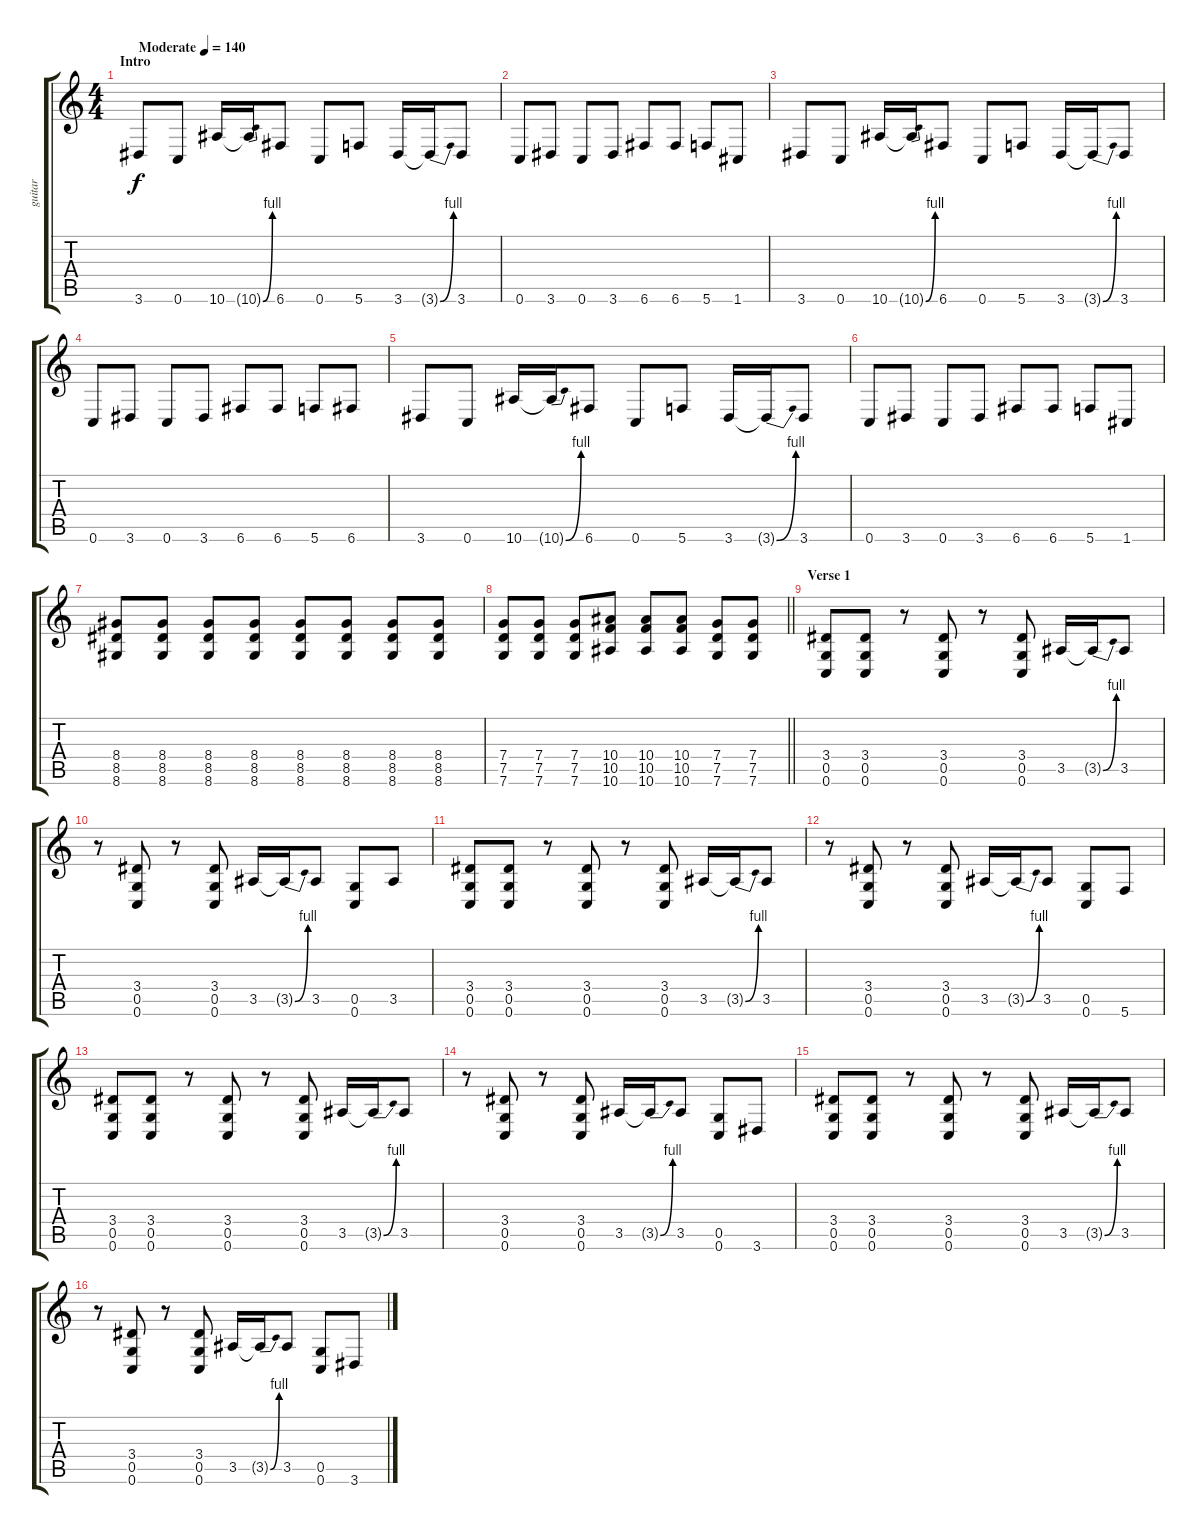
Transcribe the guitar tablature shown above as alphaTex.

\track ("guitar" "guitar") {instrument distortionguitar}
\staff {score tabs}
\tuning (D4 A3 F3 C3 G2 C2) {hide}
\ts (4 4)
\section ("" "Intro")
\tempo (140 "Moderate")
\clef g2
\ks c
3.6.8{dy f instrument distortionguitar} 0.6.8 10.6.16 10.6{be (bend 0 0 60 4) t}.16 6.6.8 0.6.8 5.6.8 3.6.16 3.6{be (bend 0 0 60 4) t}.16 3.6.8 |
0.6.8 3.6.8 0.6.8 3.6.8 6.6.8 6.6.8 5.6.8 1.6.8 |
3.6.8 0.6.8 10.6.16 10.6{be (bend 0 0 60 4) t}.16 6.6.8 0.6.8 5.6.8 3.6.16 3.6{be (bend 0 0 60 4) t}.16 3.6.8 |
0.6.8 3.6.8 0.6.8 3.6.8 6.6.8 6.6.8 5.6.8 6.6.8 |
3.6.8 0.6.8 10.6.16 10.6{be (bend 0 0 60 4) t}.16 6.6.8 0.6.8 5.6.8 3.6.16 3.6{be (bend 0 0 60 4) t}.16 3.6.8 |
0.6.8 3.6.8 0.6.8 3.6.8 6.6.8 6.6.8 5.6.8 1.6.8 |
(8.4 8.5 8.6).8 (8.4 8.5 8.6).8 (8.4 8.5 8.6).8 (8.4 8.5 8.6).8 (8.4 8.5 8.6).8 (8.4 8.5 8.6).8 (8.4 8.5 8.6).8 (8.4 8.5 8.6).8 |
\barLineRight lightlight
(7.4 7.5 7.6).8 (7.4 7.5 7.6).8 (7.4 7.5 7.6).8 (10.4 10.5 10.6).8 (10.4 10.5 10.6).8 (10.4 10.5 10.6).8 (7.4 7.5 7.6).8 (7.4 7.5 7.6).8 |
\section ("" "Verse 1")
(3.4 0.5 0.6).8 (3.4 0.5 0.6).8 r.8 (3.4 0.5 0.6).8 r.8 (3.4 0.5 0.6).8 3.5.16 3.5{be (bend 0 0 60 4) t}.16 3.5.8 |
r.8 (3.4 0.5 0.6).8 r.8 (3.4 0.5 0.6).8 3.5.16 3.5{be (bend 0 0 60 4) t}.16 3.5.8 (0.5 0.6).8 3.5.8 |
(3.4 0.5 0.6).8 (3.4 0.5 0.6).8 r.8 (3.4 0.5 0.6).8 r.8 (3.4 0.5 0.6).8 3.5.16 3.5{be (bend 0 0 60 4) t}.16 3.5.8 |
r.8 (3.4 0.5 0.6).8 r.8 (3.4 0.5 0.6).8 3.5.16 3.5{be (bend 0 0 60 4) t}.16 3.5.8 (0.5 0.6).8 5.6.8 |
(3.4 0.5 0.6).8 (3.4 0.5 0.6).8 r.8 (3.4 0.5 0.6).8 r.8 (3.4 0.5 0.6).8 3.5.16 3.5{be (bend 0 0 60 4) t}.16 3.5.8 |
r.8 (3.4 0.5 0.6).8 r.8 (3.4 0.5 0.6).8 3.5.16 3.5{be (bend 0 0 60 4) t}.16 3.5.8 (0.5 0.6).8 3.6.8 |
(3.4 0.5 0.6).8 (3.4 0.5 0.6).8 r.8 (3.4 0.5 0.6).8 r.8 (3.4 0.5 0.6).8 3.5.16 3.5{be (bend 0 0 60 4) t}.16 3.5.8 |
r.8 (3.4 0.5 0.6).8 r.8 (3.4 0.5 0.6).8 3.5.16 3.5{be (bend 0 0 60 4) t}.16 3.5.8 (0.5 0.6).8 3.6.8
